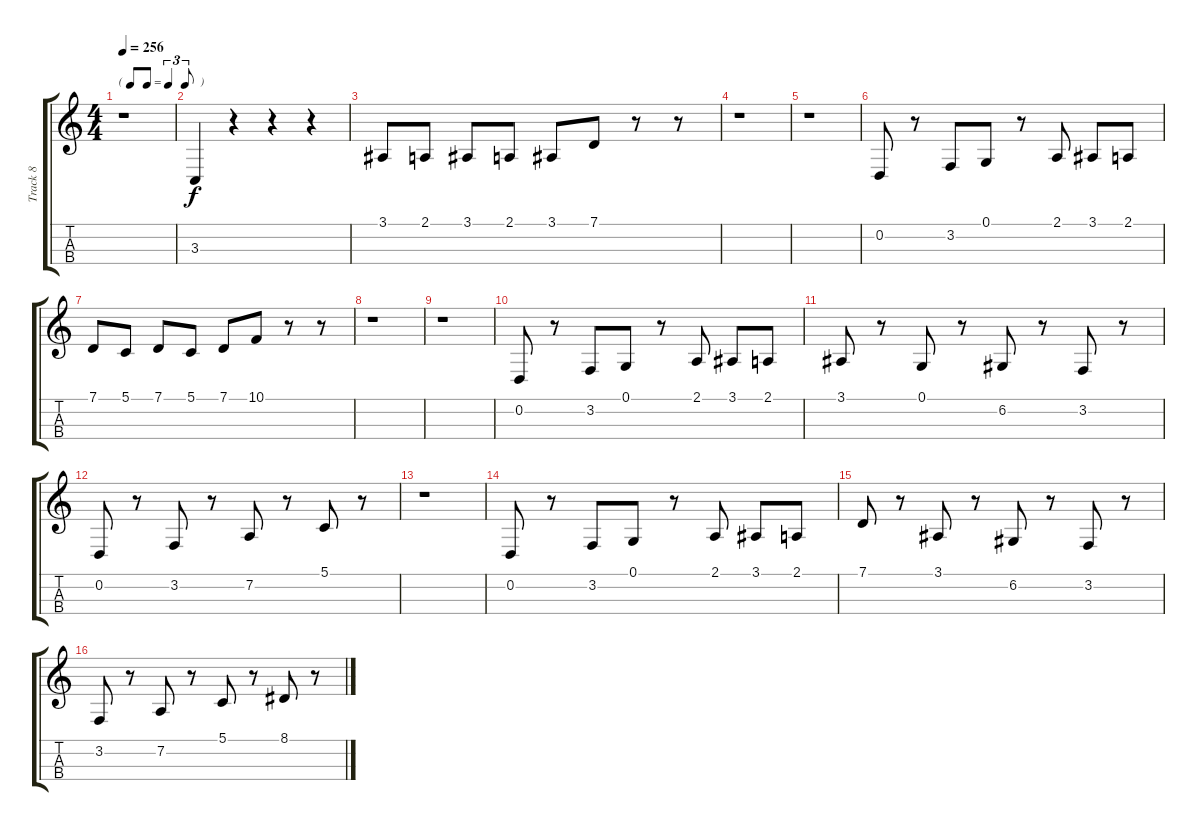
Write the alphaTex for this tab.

\track ("Track 8" "Track 8") {instrument baritonesax}
\staff {score tabs}
\tuning (G3 D3 A2 E2) {hide}
\ts (4 4)
\tf triplet8th
\tempo 256
\clef g2
\ks c
r.1{dy f} |
3.3.4 r.4 r.4 r.4 |
3.1.8 2.1.8 3.1.8 2.1.8 3.1.8 7.1.8 r.8 r.8 |
r.1 |
r.1 |
0.2.8 r.8 3.2.8 0.1.8 r.8 2.1.8 3.1.8 2.1.8 |
7.1.8 5.1.8 7.1.8 5.1.8 7.1.8 10.1.8 r.8 r.8 |
r.1 |
r.1 |
0.2.8 r.8 3.2.8 0.1.8 r.8 2.1.8 3.1.8 2.1.8 |
3.1.8 r.8 0.1.8 r.8 6.2.8 r.8 3.2.8 r.8 |
0.2.8 r.8 3.2.8 r.8 7.2.8 r.8 5.1.8 r.8 |
r.1 |
0.2.8 r.8 3.2.8 0.1.8 r.8 2.1.8 3.1.8 2.1.8 |
7.1.8 r.8 3.1.8 r.8 6.2.8 r.8 3.2.8 r.8 |
3.2.8 r.8 7.2.8 r.8 5.1.8 r.8 8.1.8 r.8
